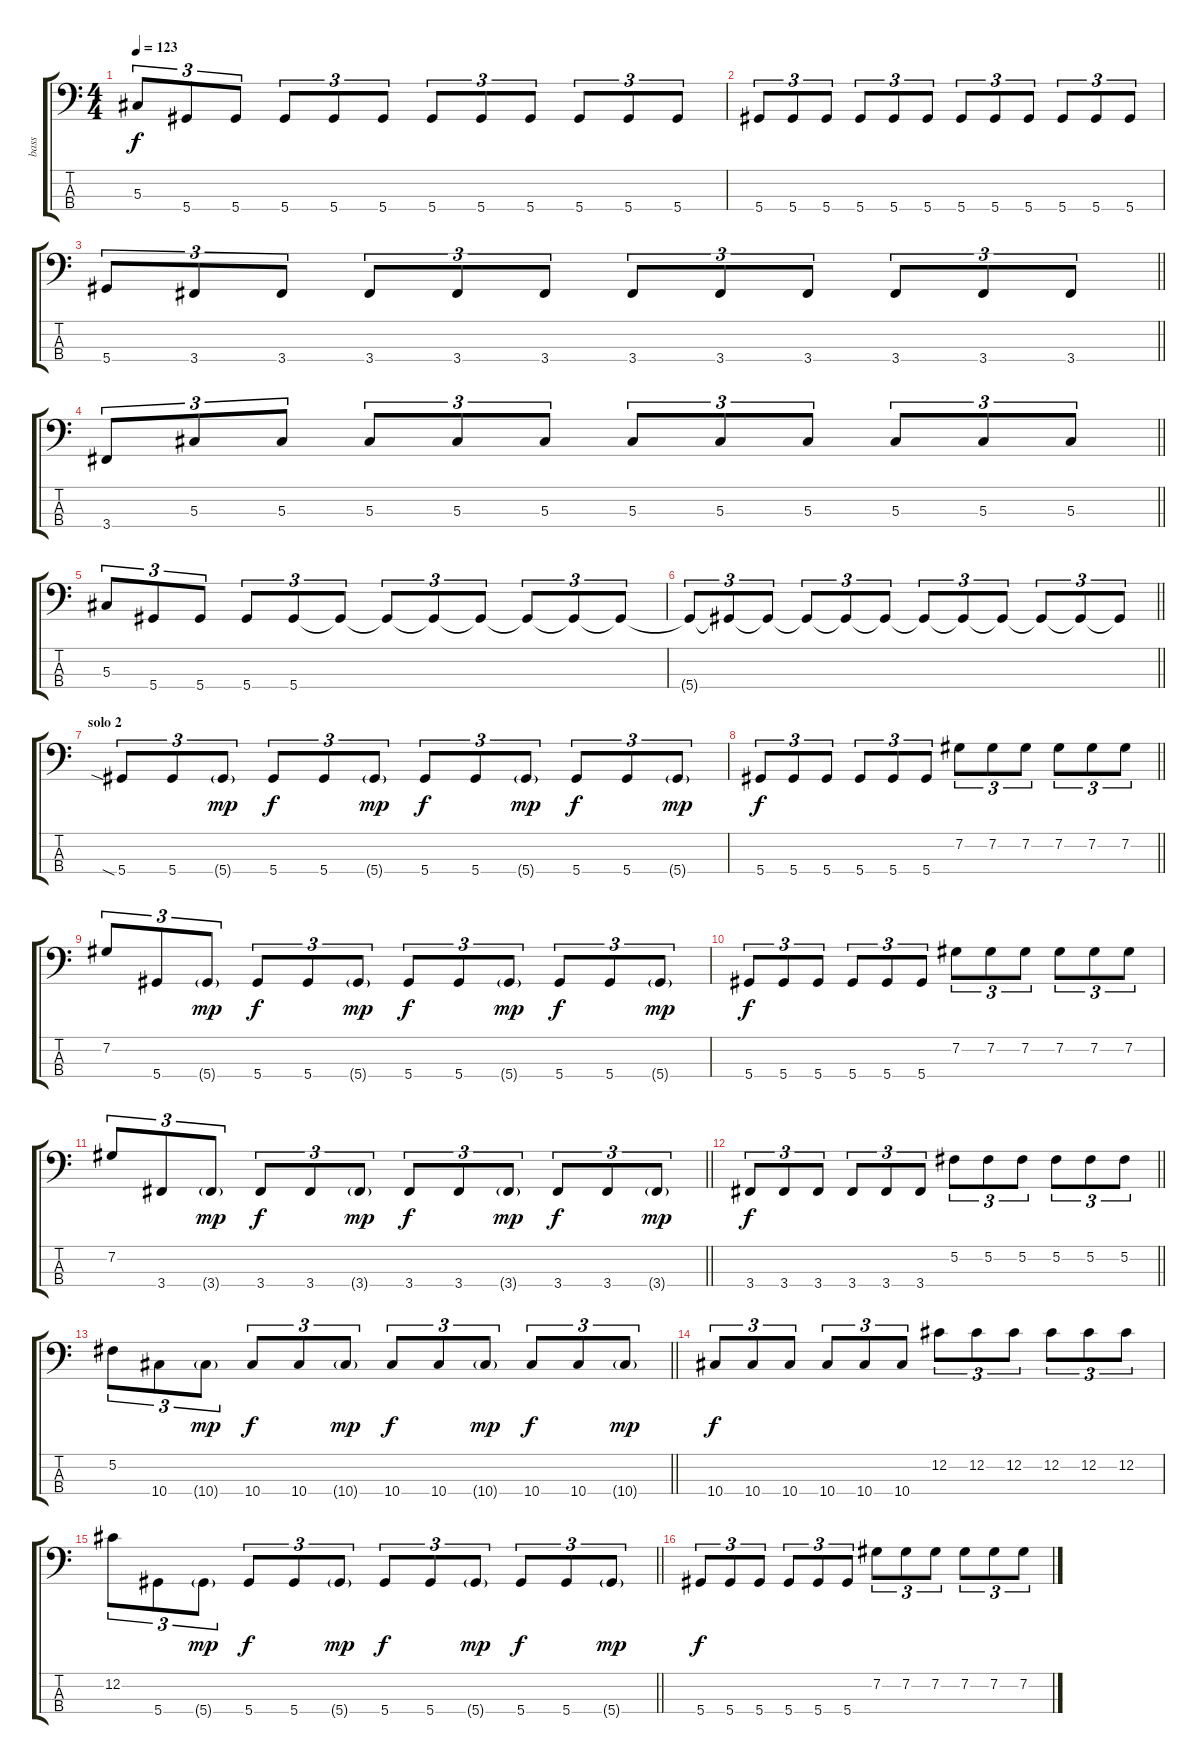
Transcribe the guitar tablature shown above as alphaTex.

\track ("bass " "bass ") {instrument electricguitarjazz}
\staff {score tabs}
\tuning (Gb2 Db2 Ab1 Eb1) {hide}
\ts (4 4)
\tempo 123
\clef f4
\ks c
5.3.8{tu (3 2) dy f} 5.4.8{tu (3 2)} 5.4.8{tu (3 2)} 5.4.8{tu (3 2)} 5.4.8{tu (3 2)} 5.4.8{tu (3 2)} 5.4.8{tu (3 2)} 5.4.8{tu (3 2)} 5.4.8{tu (3 2)} 5.4.8{tu (3 2)} 5.4.8{tu (3 2)} 5.4.8{tu (3 2)} |
5.4.8{tu (3 2)} 5.4.8{tu (3 2)} 5.4.8{tu (3 2)} 5.4.8{tu (3 2)} 5.4.8{tu (3 2)} 5.4.8{tu (3 2)} 5.4.8{tu (3 2)} 5.4.8{tu (3 2)} 5.4.8{tu (3 2)} 5.4.8{tu (3 2)} 5.4.8{tu (3 2)} 5.4.8{tu (3 2)} |
\barLineRight lightlight
5.4.8{tu (3 2)} 3.4.8{tu (3 2)} 3.4.8{tu (3 2)} 3.4.8{tu (3 2)} 3.4.8{tu (3 2)} 3.4.8{tu (3 2)} 3.4.8{tu (3 2)} 3.4.8{tu (3 2)} 3.4.8{tu (3 2)} 3.4.8{tu (3 2)} 3.4.8{tu (3 2)} 3.4.8{tu (3 2)} |
\barLineRight lightlight
3.4.8{tu (3 2)} 5.3.8{tu (3 2)} 5.3.8{tu (3 2)} 5.3.8{tu (3 2)} 5.3.8{tu (3 2)} 5.3.8{tu (3 2)} 5.3.8{tu (3 2)} 5.3.8{tu (3 2)} 5.3.8{tu (3 2)} 5.3.8{tu (3 2)} 5.3.8{tu (3 2)} 5.3.8{tu (3 2)} |
5.3.8{tu (3 2)} 5.4.8{tu (3 2)} 5.4.8{tu (3 2)} 5.4.8{tu (3 2)} 5.4.8{tu (3 2)} 5.4{t}.8{tu (3 2)} 5.4{t}.8{tu (3 2)} 5.4{t}.8{tu (3 2)} 5.4{t}.8{tu (3 2)} 5.4{t}.8{tu (3 2)} 5.4{t}.8{tu (3 2)} 5.4{t}.8{tu (3 2)} |
\barLineRight lightlight
5.4{t}.8{tu (3 2)} 5.4{t}.8{tu (3 2)} 5.4{t}.8{tu (3 2)} 5.4{t}.8{tu (3 2)} 5.4{t}.8{tu (3 2)} 5.4{t}.8{tu (3 2)} 5.4{t}.8{tu (3 2)} 5.4{t}.8{tu (3 2)} 5.4{t}.8{tu (3 2)} 5.4{t}.8{tu (3 2)} 5.4{t}.8{tu (3 2)} 5.4{t}.8{tu (3 2)} |
\section ("" "solo 2")
5.4{sia}.8{tu (3 2)} 5.4.8{tu (3 2)} 5.4{g}.8{tu (3 2) dy mp} 5.4.8{tu (3 2) dy f} 5.4.8{tu (3 2)} 5.4{g}.8{tu (3 2) dy mp} 5.4.8{tu (3 2) dy f} 5.4.8{tu (3 2)} 5.4{g}.8{tu (3 2) dy mp} 5.4.8{tu (3 2) dy f} 5.4.8{tu (3 2)} 5.4{g}.8{tu (3 2) dy mp} |
\barLineRight lightlight
5.4.8{tu (3 2) dy f} 5.4.8{tu (3 2)} 5.4.8{tu (3 2)} 5.4.8{tu (3 2)} 5.4.8{tu (3 2)} 5.4.8{tu (3 2)} 7.2.8{tu (3 2)} 7.2.8{tu (3 2)} 7.2.8{tu (3 2)} 7.2.8{tu (3 2)} 7.2.8{tu (3 2)} 7.2.8{tu (3 2)} |
7.2.8{tu (3 2)} 5.4.8{tu (3 2)} 5.4{g}.8{tu (3 2) dy mp} 5.4.8{tu (3 2) dy f} 5.4.8{tu (3 2)} 5.4{g}.8{tu (3 2) dy mp} 5.4.8{tu (3 2) dy f} 5.4.8{tu (3 2)} 5.4{g}.8{tu (3 2) dy mp} 5.4.8{tu (3 2) dy f} 5.4.8{tu (3 2)} 5.4{g}.8{tu (3 2) dy mp} |
5.4.8{tu (3 2) dy f} 5.4.8{tu (3 2)} 5.4.8{tu (3 2)} 5.4.8{tu (3 2)} 5.4.8{tu (3 2)} 5.4.8{tu (3 2)} 7.2.8{tu (3 2)} 7.2.8{tu (3 2)} 7.2.8{tu (3 2)} 7.2.8{tu (3 2)} 7.2.8{tu (3 2)} 7.2.8{tu (3 2)} |
\barLineRight lightlight
7.2.8{tu (3 2)} 3.4.8{tu (3 2)} 3.4{g}.8{tu (3 2) dy mp} 3.4.8{tu (3 2) dy f} 3.4.8{tu (3 2)} 3.4{g}.8{tu (3 2) dy mp} 3.4.8{tu (3 2) dy f} 3.4.8{tu (3 2)} 3.4{g}.8{tu (3 2) dy mp} 3.4.8{tu (3 2) dy f} 3.4.8{tu (3 2)} 3.4{g}.8{tu (3 2) dy mp} |
\barLineRight lightlight
3.4.8{tu (3 2) dy f} 3.4.8{tu (3 2)} 3.4.8{tu (3 2)} 3.4.8{tu (3 2)} 3.4.8{tu (3 2)} 3.4.8{tu (3 2)} 5.2.8{tu (3 2)} 5.2.8{tu (3 2)} 5.2.8{tu (3 2)} 5.2.8{tu (3 2)} 5.2.8{tu (3 2)} 5.2.8{tu (3 2)} |
\barLineRight lightlight
5.2.8{tu (3 2)} 10.4.8{tu (3 2)} 10.4{g}.8{tu (3 2) dy mp} 10.4.8{tu (3 2) dy f} 10.4.8{tu (3 2)} 10.4{g}.8{tu (3 2) dy mp} 10.4.8{tu (3 2) dy f} 10.4.8{tu (3 2)} 10.4{g}.8{tu (3 2) dy mp} 10.4.8{tu (3 2) dy f} 10.4.8{tu (3 2)} 10.4{g}.8{tu (3 2) dy mp} |
10.4.8{tu (3 2) dy f} 10.4.8{tu (3 2)} 10.4.8{tu (3 2)} 10.4.8{tu (3 2)} 10.4.8{tu (3 2)} 10.4.8{tu (3 2)} 12.2.8{tu (3 2)} 12.2.8{tu (3 2)} 12.2.8{tu (3 2)} 12.2.8{tu (3 2)} 12.2.8{tu (3 2)} 12.2.8{tu (3 2)} |
\barLineRight lightlight
12.2.8{tu (3 2)} 5.4.8{tu (3 2)} 5.4{g}.8{tu (3 2) dy mp} 5.4.8{tu (3 2) dy f} 5.4.8{tu (3 2)} 5.4{g}.8{tu (3 2) dy mp} 5.4.8{tu (3 2) dy f} 5.4.8{tu (3 2)} 5.4{g}.8{tu (3 2) dy mp} 5.4.8{tu (3 2) dy f} 5.4.8{tu (3 2)} 5.4{g}.8{tu (3 2) dy mp} |
5.4.8{tu (3 2) dy f} 5.4.8{tu (3 2)} 5.4.8{tu (3 2)} 5.4.8{tu (3 2)} 5.4.8{tu (3 2)} 5.4.8{tu (3 2)} 7.2.8{tu (3 2)} 7.2.8{tu (3 2)} 7.2.8{tu (3 2)} 7.2.8{tu (3 2)} 7.2.8{tu (3 2)} 7.2.8{tu (3 2)}
